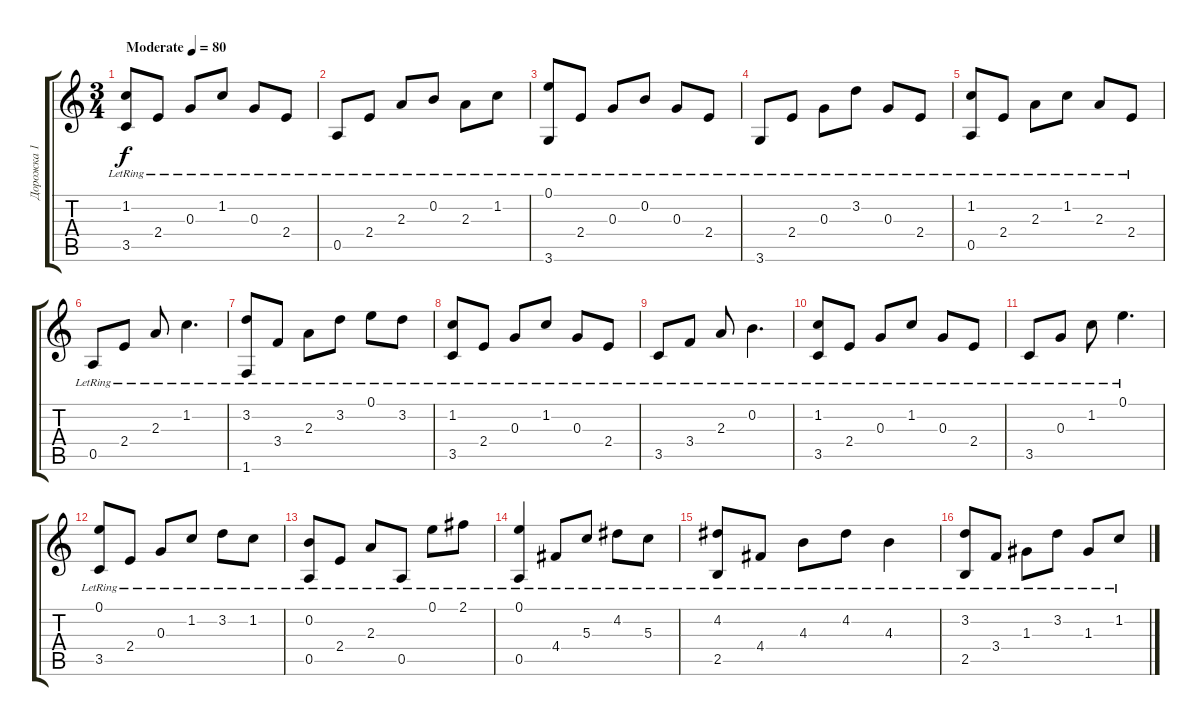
\track ("Дорожка 1" "Дорожка 1") {instrument acousticguitarnylon}
\staff {score tabs}
\tuning (E4 B3 G3 D3 A2 E2) {hide}
\ts (3 4)
\tempo (80 "Moderate")
\clef g2
\ks c
(1.2{lr} 3.5{lr}).8{dy f instrument acousticguitarnylon} 2.4{lr}.8 0.3{lr}.8 1.2{lr}.8 0.3{lr}.8 2.4{lr}.8 |
0.5{lr}.8 2.4{lr}.8 2.3{lr}.8 0.2{lr}.8 2.3{lr}.8 1.2{lr}.8 |
(0.1{lr} 3.6{lr}).8 2.4{lr}.8 0.3{lr}.8 0.2{lr}.8 0.3{lr}.8 2.4{lr}.8 |
3.6{lr}.8 2.4{lr}.8 0.3{lr}.8 3.2{lr}.8 0.3{lr}.8 2.4{lr}.8 |
(1.2{lr} 0.5{lr}).8 2.4{lr}.8 2.3{lr}.8 1.2{lr}.8 2.3{lr}.8 2.4{lr}.8 |
0.5{lr}.8 2.4{lr}.8 2.3{lr}.8 1.2{lr}.4{d} |
(3.2{lr} 1.6{lr}).8 3.4{lr}.8 2.3{lr}.8 3.2{lr}.8 0.1{lr}.8 3.2{lr}.8 |
(1.2{lr} 3.5{lr}).8 2.4{lr}.8 0.3{lr}.8 1.2{lr}.8 0.3{lr}.8 2.4{lr}.8 |
3.5{lr}.8 3.4{lr}.8 2.3{lr}.8 0.2{lr}.4{d} |
(1.2{lr} 3.5{lr}).8 2.4{lr}.8 0.3{lr}.8 1.2{lr}.8 0.3{lr}.8 2.4{lr}.8 |
3.5{lr}.8 0.3{lr}.8 1.2{lr}.8 0.1{lr}.4{d} |
(0.1{lr} 3.5{lr}).8 2.4{lr}.8 0.3{lr}.8 1.2{lr}.8 3.2{lr}.8 1.2{lr}.8 |
(0.2{lr} 0.5{lr}).8 2.4{lr}.8 2.3{lr}.8 0.5{lr}.8 0.1{lr}.8 2.1{lr}.8 |
(0.1{lr} 0.5{lr}).4 4.4{lr}.8 5.3{lr}.8 4.2{lr}.8 5.3{lr}.8 |
(4.2{lr} 2.5{lr}).8 4.4{lr}.8 4.3{lr}.8 4.2{lr}.8 4.3{lr}.4 |
(3.2{lr} 2.5{lr}).8 3.4{lr}.8 1.3{lr}.8 3.2{lr}.8 1.3{lr}.8 1.2{lr}.8
